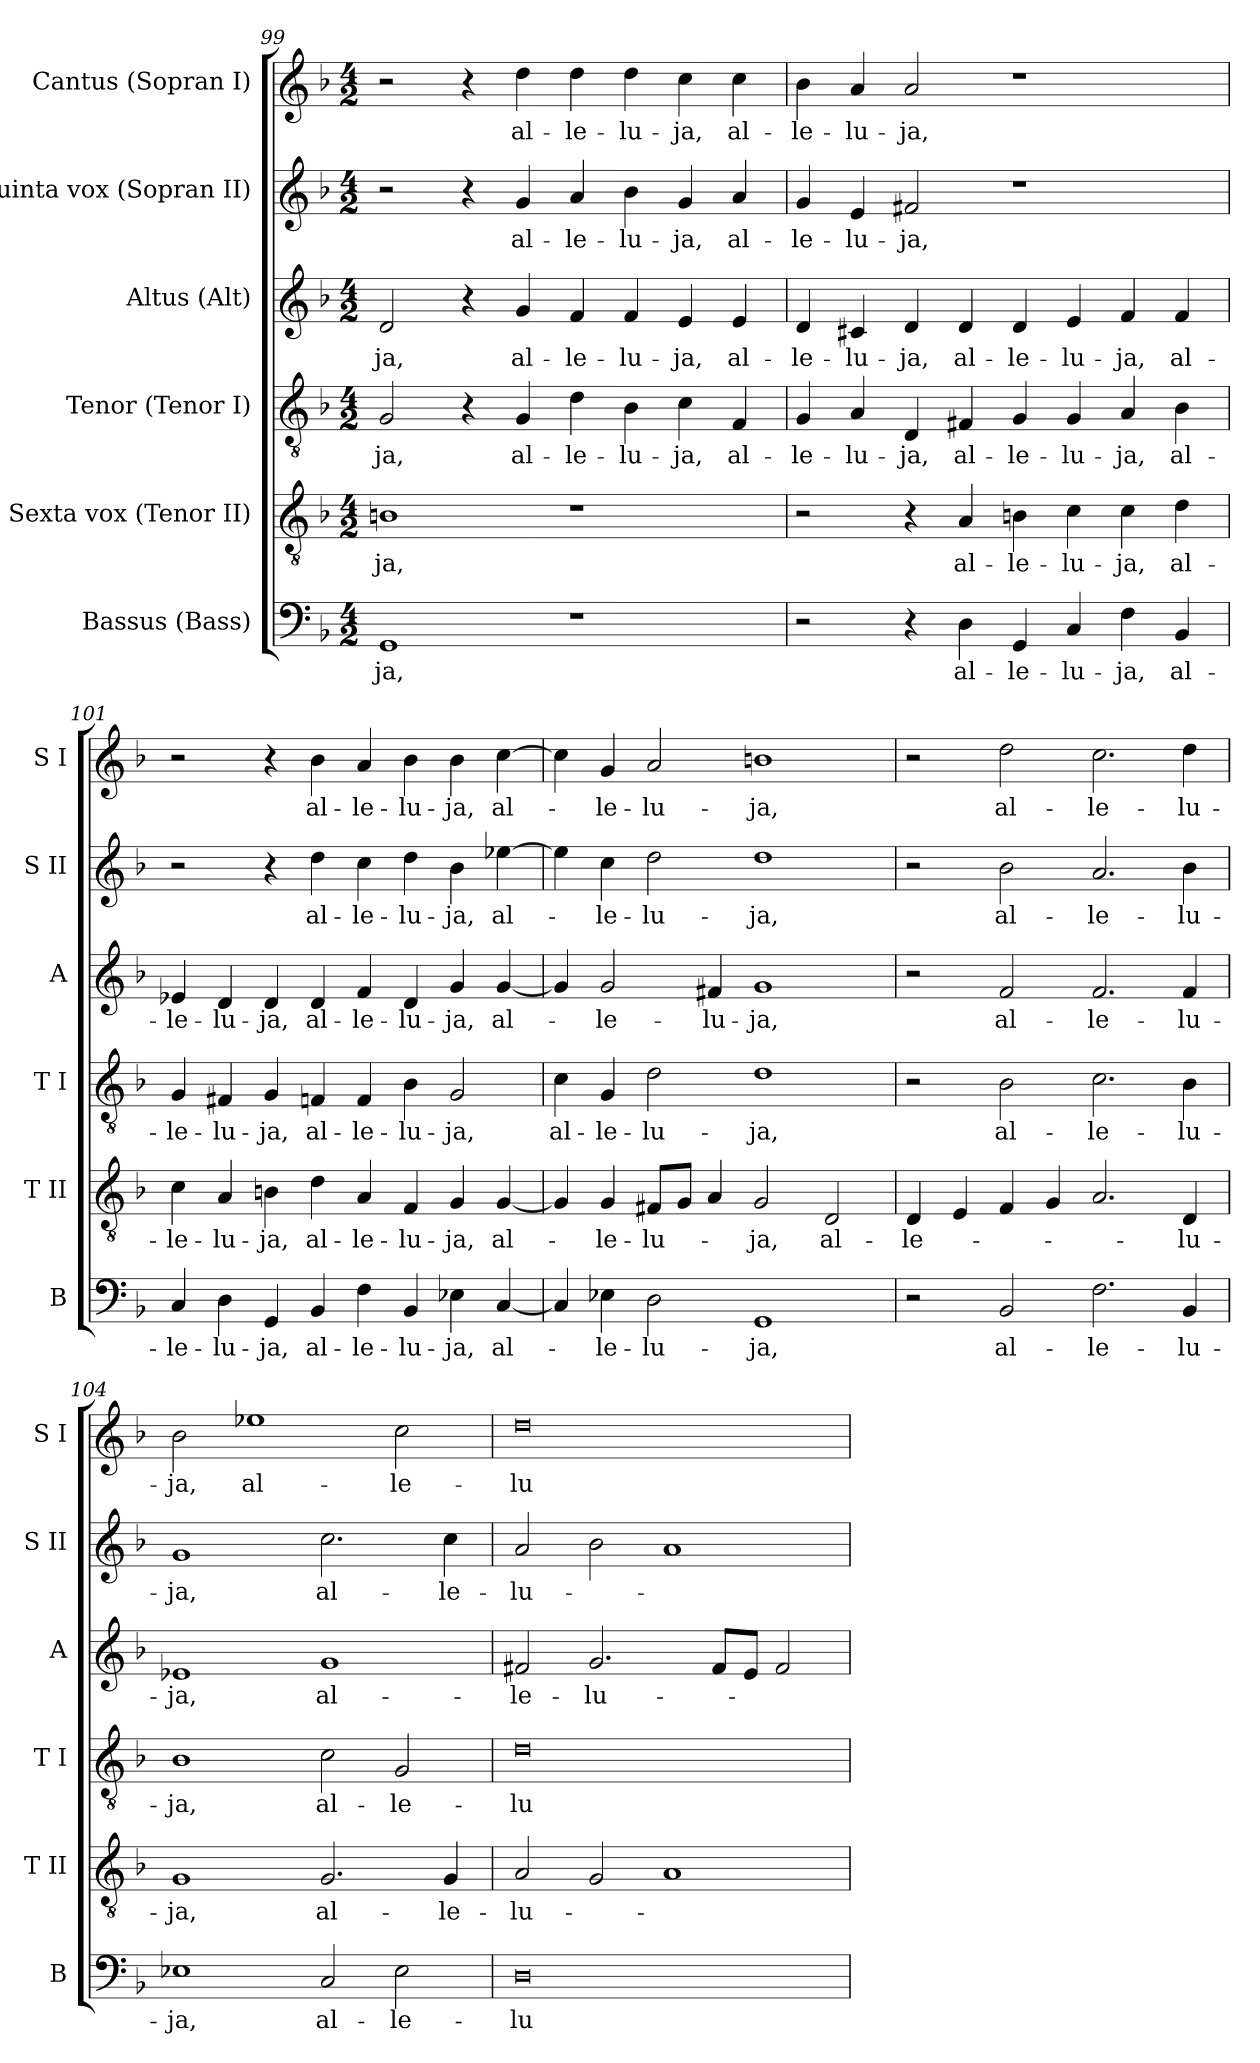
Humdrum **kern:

**kern	**text	**kern	**text	**kern	**text	**kern	**text	**kern	**text	**kern	**text
*part6	*part6	*part5	*part5	*part4	*part4	*part3	*part3	*part2	*part2	*part1	*part1
*staff6	*staff6	*staff5	*staff5	*staff4	*staff4	*staff3	*staff3	*staff2	*staff2	*staff1	*staff1
*I"Bassus (Bass)	*	*I"Sexta vox (Tenor II)	*	*I"Tenor (Tenor I)	*	*I"Altus (Alt)	*	*I"Quinta vox (Sopran II)	*	*I"Cantus (Sopran I)	*
*I'B	*	*I'T II	*	*I'T I	*	*I'A	*	*I'S II	*	*I'S I	*
*clefF4	*	*clefGv2	*	*clefGv2	*	*clefG2	*	*clefG2	*	*clefG2	*
*k[b-]	*	*k[b-]	*	*k[b-]	*	*k[b-]	*	*k[b-]	*	*k[b-]	*
*F:	*	*F:	*	*F:	*	*F:	*	*F:	*	*F:	*
*M4/2	*	*M4/2	*	*M4/2	*	*M4/2	*	*M4/2	*	*M4/2	*
=99	=99	=99	=99	=99	=99	=99	=99	=99	=99	=99	=99
!	!LO:LY:b	!	!LO:LY:b	!	!LO:LY:b	!	!LO:LY:b	!	!	!	!
1GG	-ja,	1Bn	-ja,	2G/	-ja,	2d/	-ja,	2r	.	2r	.
.	.	.	.	4r	.	4r	.	4r	.	4r	.
!	!	!	!	!	!LO:LY:b	!	!LO:LY:b	!	!LO:LY:b	!	!LO:LY:b
.	.	.	.	4G/	al-	4g/	al-	4g/	al-	4dd\	al-
!	!	!	!	!	!LO:LY:b	!	!LO:LY:b	!	!LO:LY:b	!	!LO:LY:b
1r	.	1r	.	4d\	-le-	4f/	-le-	4a/	-le-	4dd\	-le-
!	!	!	!	!	!LO:LY:b	!	!LO:LY:b	!	!LO:LY:b	!	!LO:LY:b
.	.	.	.	4B-\	-lu-	4f/	-lu-	4b-\	-lu-	4dd\	-lu-
!	!	!	!	!	!LO:LY:b	!	!LO:LY:b	!	!LO:LY:b	!	!LO:LY:b
.	.	.	.	4c\	-ja,	4e/	-ja,	4g/	-ja,	4cc\	-ja,
!	!	!	!	!	!LO:LY:b	!	!LO:LY:b	!	!LO:LY:b	!	!LO:LY:b
.	.	.	.	4F/	al-	4e/	al-	4a/	al-	4cc\	al-
=100	=100	=100	=100	=100	=100	=100	=100	=100	=100	=100	=100
!	!	!	!	!	!LO:LY:b	!	!LO:LY:b	!	!LO:LY:b	!	!LO:LY:b
2r	.	2r	.	4G/	-le-	4d/	-le-	4g/	-le-	4b-\	-le-
!	!	!	!	!	!LO:LY:b	!	!LO:LY:b	!	!LO:LY:b	!	!LO:LY:b
.	.	.	.	4A/	-lu-	4c#X/	-lu-	4e/	-lu-	4a/	-lu-
!	!	!	!	!	!LO:LY:b	!	!LO:LY:b	!	!LO:LY:b	!	!LO:LY:b
4r	.	4r	.	4D/	-ja,	4d/	-ja,	2f#X/	-ja,	2a/	-ja,
!	!LO:LY:b	!	!LO:LY:b	!	!LO:LY:b	!	!LO:LY:b	!	!	!	!
4D\	al-	4A/	al-	4F#X/	al-	4d/	al-	.	.	.	.
!	!LO:LY:b	!	!LO:LY:b	!	!LO:LY:b	!	!LO:LY:b	!	!	!	!
4GG/	-le-	4Bn\	-le-	4G/	-le-	4d/	-le-	1r	.	1r	.
!	!LO:LY:b	!	!LO:LY:b	!	!LO:LY:b	!	!LO:LY:b	!	!	!	!
4C/	-lu-	4c\	-lu-	4G/	-lu-	4e/	-lu-	.	.	.	.
!	!LO:LY:b	!	!LO:LY:b	!	!LO:LY:b	!	!LO:LY:b	!	!	!	!
4F\	-ja,	4c\	-ja,	4A/	-ja,	4f/	-ja,	.	.	.	.
!	!LO:LY:b	!	!LO:LY:b	!	!LO:LY:b	!	!LO:LY:b	!	!	!	!
4BB-/	al-	4d\	al-	4B-\	al-	4f/	al-	.	.	.	.
!!LO:LB:g=z
=101	=101	=101	=101	=101	=101	=101	=101	=101	=101	=101	=101
!	!LO:LY:b	!	!LO:LY:b	!	!LO:LY:b	!	!LO:LY:b	!	!	!	!
4C/	-le-	4c\	-le-	4G/	-le-	4e-X/	-le-	2r	.	2r	.
!	!LO:LY:b	!	!LO:LY:b	!	!LO:LY:b	!	!LO:LY:b	!	!	!	!
4D\	-lu-	4A/	-lu-	4F#X/	-lu-	4d/	-lu-	.	.	.	.
!	!LO:LY:b	!	!LO:LY:b	!	!LO:LY:b	!	!LO:LY:b	!	!	!	!
4GG/	-ja,	4Bn\	-ja,	4G/	-ja,	4d/	-ja,	4r	.	4r	.
!	!LO:LY:b	!	!LO:LY:b	!	!LO:LY:b	!	!LO:LY:b	!	!LO:LY:b	!	!LO:LY:b
4BB-/	al-	4d\	al-	4Fn/	al-	4d/	al-	4dd\	al-	4b-\	al-
!	!LO:LY:b	!	!LO:LY:b	!	!LO:LY:b	!	!LO:LY:b	!	!LO:LY:b	!	!LO:LY:b
4F\	-le-	4A/	-le-	4F/	-le-	4f/	-le-	4cc\	-le-	4a/	-le-
!	!LO:LY:b	!	!LO:LY:b	!	!LO:LY:b	!	!LO:LY:b	!	!LO:LY:b	!	!LO:LY:b
4BB-/	-lu-	4F/	-lu-	4B-\	-lu-	4d/	-lu-	4dd\	-lu-	4b-\	-lu-
!	!LO:LY:b	!	!LO:LY:b	!	!LO:LY:b	!	!LO:LY:b	!	!LO:LY:b	!	!LO:LY:b
4E-X\	-ja,	4G/	-ja,	2G/	-ja,	4g/	-ja,	4b-\	-ja,	4b-\	-ja,
!	!LO:LY:b	!	!LO:LY:b	!	!	!	!LO:LY:b	!	!LO:LY:b	!	!LO:LY:b
[4C/	al-	[4G/	al-	.	.	[4g/	al-	[4ee-X\	al-	[4cc\	al-
!!LO:PB:g=z
=102	=102	=102	=102	=102	=102	=102	=102	=102	=102	=102	=102
!	!	!	!	!	!LO:LY:b	!	!	!	!	!	!
4C/]	.	4G/]	.	4c\	al-	4g/]	.	4ee-\]	.	4cc\]	.
!	!LO:LY:b	!	!LO:LY:b	!	!LO:LY:b	!	!LO:LY:b	!	!LO:LY:b	!	!LO:LY:b
4E-X\	-le-	4G/	-le-	4G/	-le-	2g/	-le-	4cc\	-le-	4g/	-le-
!	!LO:LY:b	!	!LO:LY:b	!	!LO:LY:b	!	!	!	!LO:LY:b	!	!LO:LY:b
2D\	-lu-	8F#X/L	-lu-	2d\	-lu-	.	.	2dd\	-lu-	2a/	-lu-
.	.	8G/J	.	.	.	.	.	.	.	.	.
!	!	!	!	!	!	!	!LO:LY:b	!	!	!	!
.	.	4A/	.	.	.	4f#X/	-lu-	.	.	.	.
!	!LO:LY:b	!	!LO:LY:b	!	!LO:LY:b	!	!LO:LY:b	!	!LO:LY:b	!	!LO:LY:b
1GG	-ja,	2G/	-ja,	1d	-ja,	1g	-ja,	1dd	-ja,	1bn	-ja,
!	!	!	!LO:LY:b	!	!	!	!	!	!	!	!
.	.	2D/	al-	.	.	.	.	.	.	.	.
=103	=103	=103	=103	=103	=103	=103	=103	=103	=103	=103	=103
!	!	!	!LO:LY:b	!	!	!	!	!	!	!	!
2r	.	4D/	-le-	2r	.	2r	.	2r	.	2r	.
.	.	4E/	.	.	.	.	.	.	.	.	.
!	!LO:LY:b	!	!	!	!LO:LY:b	!	!LO:LY:b	!	!LO:LY:b	!	!LO:LY:b
2BB-/	al-	4F/	.	2B-\	al-	2f/	al-	2b-\	al-	2dd\	al-
.	.	4G/	.	.	.	.	.	.	.	.	.
!	!LO:LY:b	!	!	!	!LO:LY:b	!	!LO:LY:b	!	!LO:LY:b	!	!LO:LY:b
2.F\	-le-	2.A/	.	2.c\	-le-	2.f/	-le-	2.a/	-le-	2.cc\	-le-
!	!LO:LY:b	!	!LO:LY:b	!	!LO:LY:b	!	!LO:LY:b	!	!LO:LY:b	!	!LO:LY:b
4BB-/	-lu-	4D/	-lu-	4B-\	-lu-	4f/	-lu-	4b-\	-lu-	4dd\	-lu-
=104	=104	=104	=104	=104	=104	=104	=104	=104	=104	=104	=104
!	!LO:LY:b	!	!LO:LY:b	!	!LO:LY:b	!	!LO:LY:b	!	!LO:LY:b	!	!LO:LY:b
1E-X	-ja,	1G	-ja,	1B-	-ja,	1e-X	-ja,	1g	-ja,	2b-\	-ja,
!	!	!	!	!	!	!	!	!	!	!	!LO:LY:b
.	.	.	.	.	.	.	.	.	.	1ee-X	al-
!	!LO:LY:b	!	!LO:LY:b	!	!LO:LY:b	!	!LO:LY:b	!	!LO:LY:b	!	!
2C/	al-	2.G/	al-	2c\	al-	1g	al-	2.cc\	al-	.	.
!	!LO:LY:b	!	!	!	!LO:LY:b	!	!	!	!	!	!LO:LY:b
2E-\	-le-	.	.	2G/	-le-	.	.	.	.	2cc\	-le-
!	!	!	!LO:LY:b	!	!	!	!	!	!LO:LY:b	!	!
.	.	4G/	-le-	.	.	.	.	4cc\	-le-	.	.
=105	=105	=105	=105	=105	=105	=105	=105	=105	=105	=105	=105
!	!LO:LY:b	!	!LO:LY:b	!	!LO:LY:b	!	!LO:LY:b	!	!LO:LY:b	!	!LO:LY:b
0D	-lu-	2A/	-lu-	0d	-lu-	2f#X/	-le-	2a/	-lu-	0dd	-lu-
!	!	!	!	!	!	!	!LO:LY:b	!	!	!	!
.	.	2G/	.	.	.	2.g/	-lu-	2b-\	.	.	.
.	.	1A	.	.	.	.	.	1a	.	.	.
.	.	.	.	.	.	8f#/L	.	.	.	.	.
.	.	.	.	.	.	8e/J	.	.	.	.	.
.	.	.	.	.	.	2f#/	.	.	.	.	.
=	=	=	=	=	=	=	=	=	=	=	=
*-	*-	*-	*-	*-	*-	*-	*-	*-	*-	*-	*-
